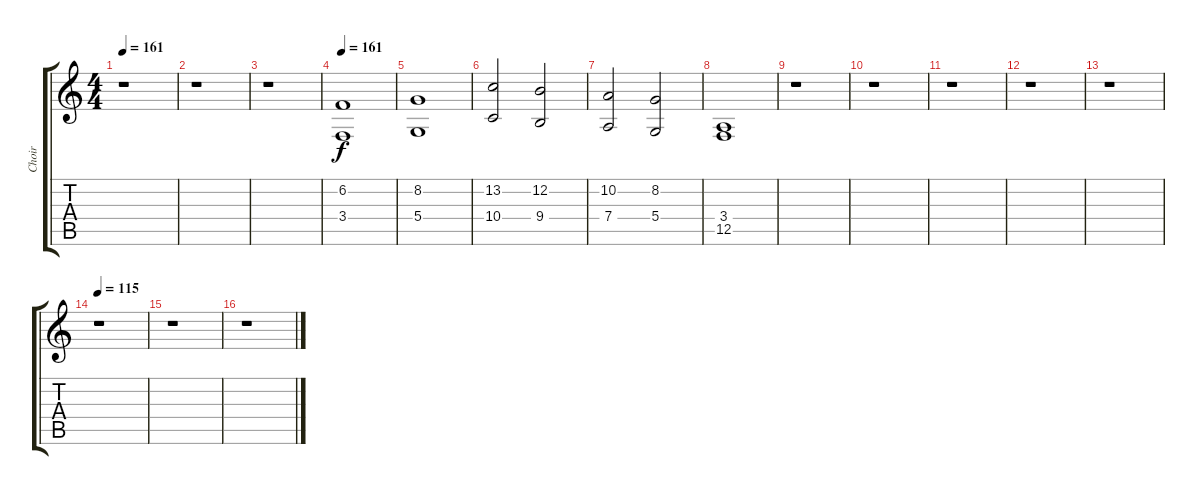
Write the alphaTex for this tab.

\track ("Choir" "Choir") {instrument choiraahs}
\staff {score tabs}
\tuning (E4 B3 G3 D3 A2 E2) {hide}
\ts (4 4)
\tempo 161
\clef g2
\ks c
r.1{dy f} |
r.1 |
r.1 |
\tempo 161
(6.2 3.4).1 |
(8.2 5.4).1 |
(13.2 10.4).2 (12.2 9.4).2 |
(10.2 7.4).2 (8.2 5.4).2 |
(3.4 12.5).1 |
r.1 |
r.1 |
r.1 |
r.1 |
r.1 |
\tempo 115
r.1 |
r.1 |
r.1
